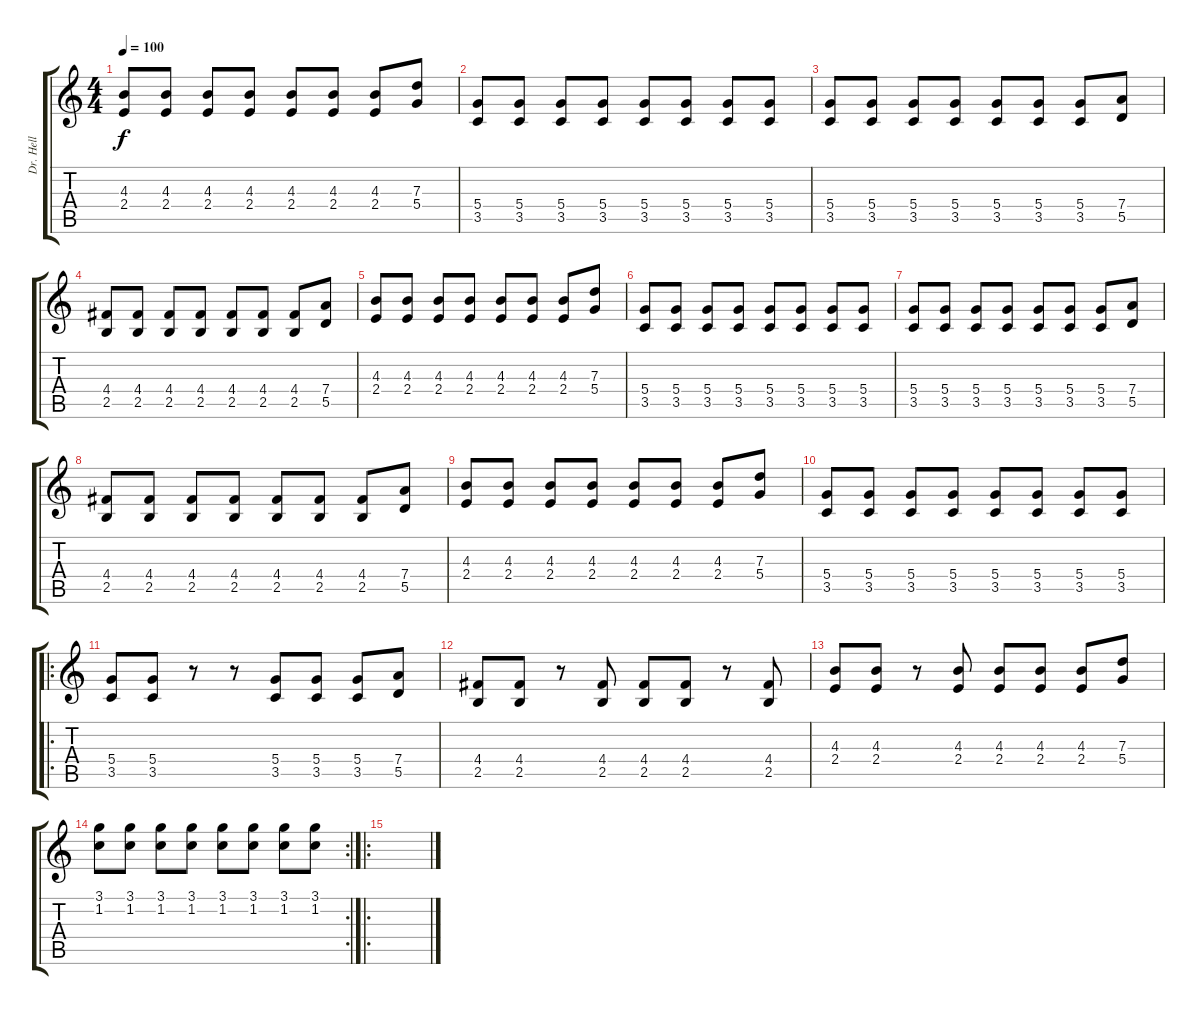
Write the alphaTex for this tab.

\track ("Dr. Hell" "Dr. Hell") {instrument acousticguitarnylon}
\staff {score tabs}
\tuning (E4 B3 G3 D3 A2 E2) {hide}
\ts (4 4)
\tempo 100
\clef g2
\ks c
(4.3 2.4).8{dy f} (4.3 2.4).8 (4.3 2.4).8 (4.3 2.4).8 (4.3 2.4).8 (4.3 2.4).8 (4.3 2.4).8 (7.3 5.4).8 |
(5.4 3.5).8 (5.4 3.5).8 (5.4 3.5).8 (5.4 3.5).8 (5.4 3.5).8 (5.4 3.5).8 (5.4 3.5).8 (5.4 3.5).8 |
(5.4 3.5).8 (5.4 3.5).8 (5.4 3.5).8 (5.4 3.5).8 (5.4 3.5).8 (5.4 3.5).8 (5.4 3.5).8 (7.4 5.5).8 |
(4.4 2.5).8 (4.4 2.5).8 (4.4 2.5).8 (4.4 2.5).8 (4.4 2.5).8 (4.4 2.5).8 (4.4 2.5).8 (7.4 5.5).8 |
(4.3 2.4).8 (4.3 2.4).8 (4.3 2.4).8 (4.3 2.4).8 (4.3 2.4).8 (4.3 2.4).8 (4.3 2.4).8 (7.3 5.4).8 |
(5.4 3.5).8 (5.4 3.5).8 (5.4 3.5).8 (5.4 3.5).8 (5.4 3.5).8 (5.4 3.5).8 (5.4 3.5).8 (5.4 3.5).8 |
(5.4 3.5).8 (5.4 3.5).8 (5.4 3.5).8 (5.4 3.5).8 (5.4 3.5).8 (5.4 3.5).8 (5.4 3.5).8 (7.4 5.5).8 |
(4.4 2.5).8 (4.4 2.5).8 (4.4 2.5).8 (4.4 2.5).8 (4.4 2.5).8 (4.4 2.5).8 (4.4 2.5).8 (7.4 5.5).8 |
(4.3 2.4).8 (4.3 2.4).8 (4.3 2.4).8 (4.3 2.4).8 (4.3 2.4).8 (4.3 2.4).8 (4.3 2.4).8 (7.3 5.4).8 |
(5.4 3.5).8 (5.4 3.5).8 (5.4 3.5).8 (5.4 3.5).8 (5.4 3.5).8 (5.4 3.5).8 (5.4 3.5).8 (5.4 3.5).8 |
\ro
(5.4 3.5).8{instrument distortionguitar} (5.4 3.5).8 r.8 r.8 (5.4 3.5).8 (5.4 3.5).8 (5.4 3.5).8 (7.4 5.5).8 |
(4.4 2.5).8 (4.4 2.5).8 r.8 (4.4 2.5).8 (4.4 2.5).8 (4.4 2.5).8 r.8 (4.4 2.5).8 |
(4.3 2.4).8 (4.3 2.4).8 r.8 (4.3 2.4).8 (4.3 2.4).8 (4.3 2.4).8 (4.3 2.4).8 (7.3 5.4).8 |
\rc 2
(3.1 1.2).8{instrument overdrivenguitar} (3.1 1.2).8 (3.1 1.2).8 (3.1 1.2).8 (3.1 1.2).8 (3.1 1.2).8 (3.1 1.2).8 (3.1 1.2).8{instrument distortionguitar} |
\ro
